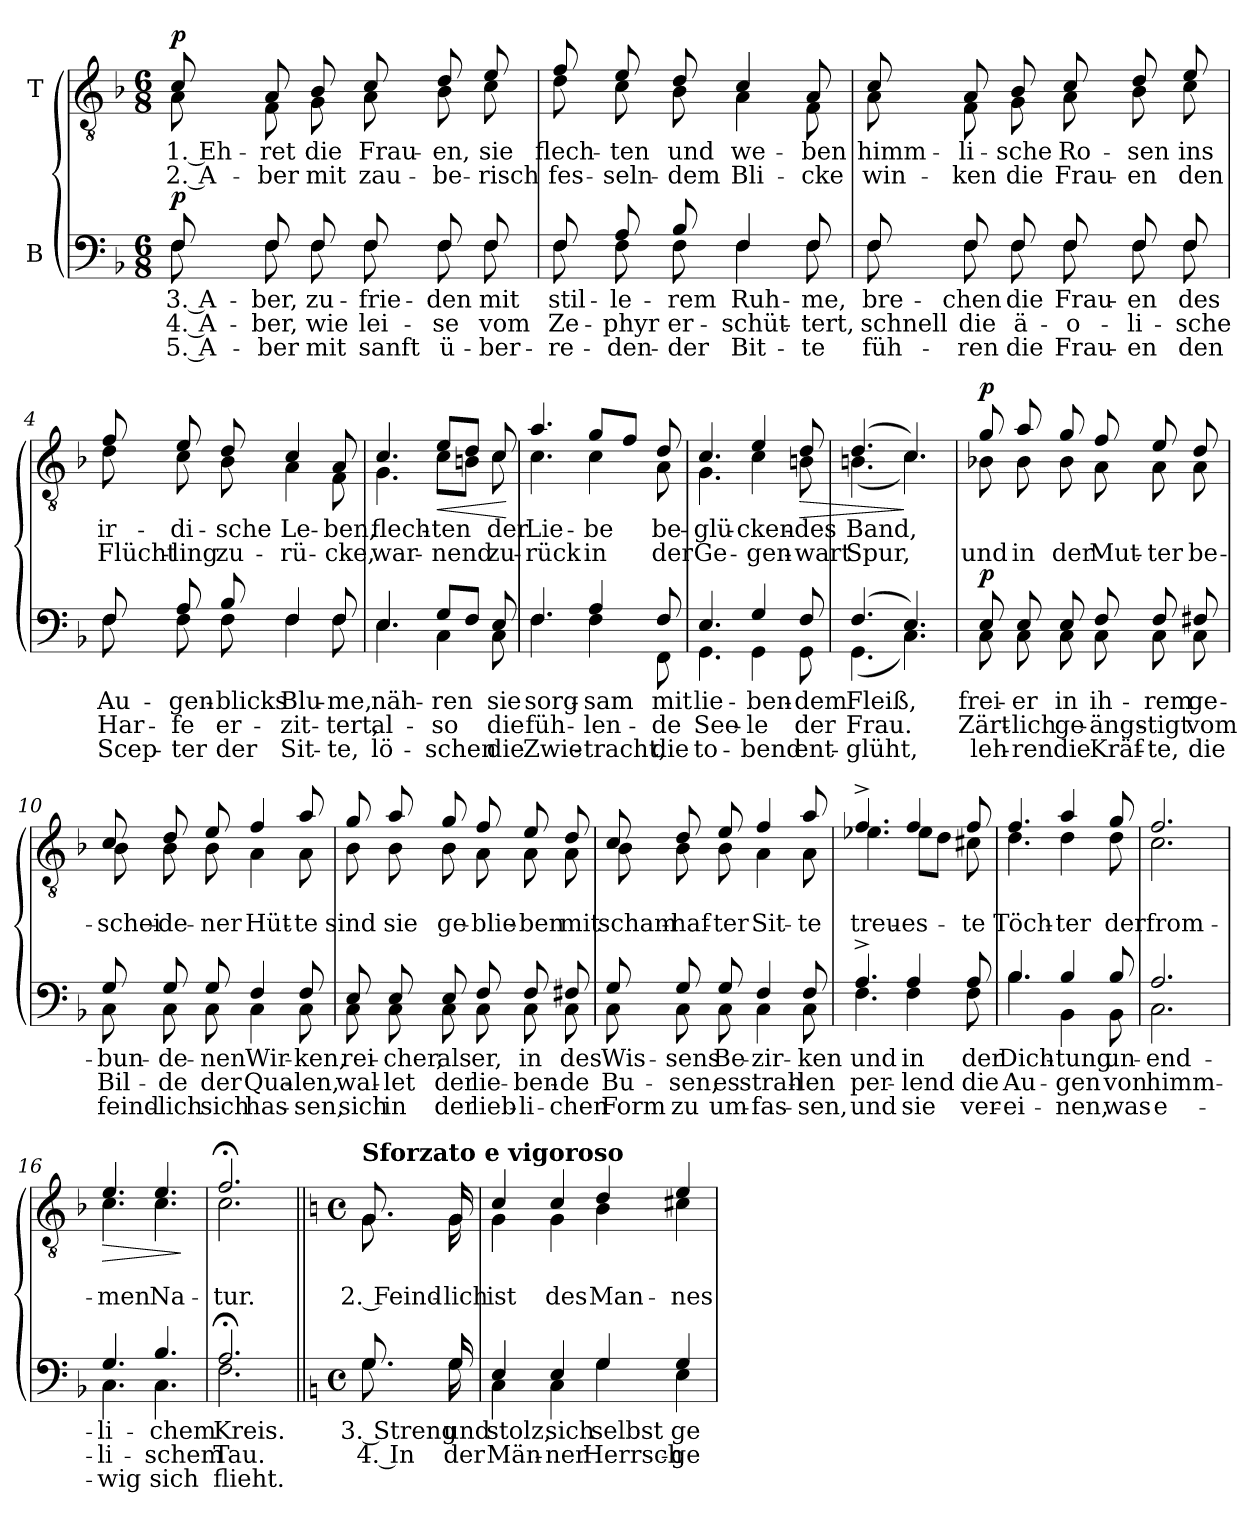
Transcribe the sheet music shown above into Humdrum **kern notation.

**kern	**text	**text	**text	**dynam	**kern	**text	**text	**dynam
*part2	*part2	*part2	*part2	*part2	*part1	*part1	*part1	*part1
*staff2	*staff2	*staff2	*staff2	*staff2	*staff1	*staff1	*staff1	*staff1
*I"B	*	*	*	*	*I"T	*	*	*
*clefF4	*	*	*	*	*clefGv2	*	*	*
*k[b-]	*	*	*	*	*k[b-]	*	*	*
*M6/8	*	*	*	*	*M6/8	*	*	*
=1	=1	=1	=1	=1	=1	=1	=1	=1
!	!	!	!	!	!LO:TX:a:B:t=Allegretto grazioso	!	!	!
!	!LO:LY:b	!LO:LY:b	!LO:LY:b	!LO:DY:a	!	!LO:LY:b	!LO:LY:b	!LO:DY:a
*^	*	*	*	*	*^	*	*	*
8F/	8F\	3. A-	4. A-	5. A-	p	8c/	8A\	1. Eh-	2. A-	p
!	!	!LO:LY:b	!LO:LY:b	!LO:LY:b	!	!	!	!LO:LY:b	!LO:LY:b	!
8F/	8F\	-ber,	-ber,	-ber	.	8A/	8F\	-ret	-ber	.
!	!	!LO:LY:b	!LO:LY:b	!LO:LY:b	!	!	!	!LO:LY:b	!LO:LY:b	!
8F/	8F\	zu-	wie	mit	.	8B-/	8G\	die	mit	.
!	!	!LO:LY:b	!LO:LY:b	!LO:LY:b	!	!	!	!LO:LY:b	!LO:LY:b	!
8F/	8F\	-frie-	lei-	sanft	.	8c/	8A\	Frau-	zau-	.
!	!	!LO:LY:b	!LO:LY:b	!LO:LY:b	!	!	!	!LO:LY:b	!LO:LY:b	!
8F/	8F\	-den	-se	ü-	.	8d/	8B-\	-en,	-be-	.
!	!	!LO:LY:b	!LO:LY:b	!LO:LY:b	!	!	!	!LO:LY:b	!LO:LY:b	!
8F/	8F\	mit	vom	-ber-	.	8e/	8c\	sie	-risch	.
=2	=2	=2	=2	=2	=2	=2	=2	=2	=2	=2
!	!	!LO:LY:b	!LO:LY:b	!LO:LY:b	!	!	!	!LO:LY:b	!LO:LY:b	!
8F/	8F\	stil-	Ze-	-re-	.	8f/	8d\	flech-	fes-	.
!	!	!LO:LY:b	!LO:LY:b	!LO:LY:b	!	!	!	!LO:LY:b	!LO:LY:b	!
8A/	8F\	-le-	-phyr	-den-	.	8e/	8c\	-ten	-seln-	.
!	!	!LO:LY:b	!LO:LY:b	!LO:LY:b	!	!	!	!LO:LY:b	!LO:LY:b	!
8B-/	8F\	-rem	er-	-der	.	8d/	8B-\	und	-dem	.
!	!	!LO:LY:b	!LO:LY:b	!LO:LY:b	!	!	!	!LO:LY:b	!LO:LY:b	!
4F/	4F\	Ruh-	-schüt-	Bit-	.	4c/	4A\	we-	Bli-	.
!	!	!LO:LY:b	!LO:LY:b	!LO:LY:b	!	!	!	!LO:LY:b	!LO:LY:b	!
8F/	8F\	-me,	-tert,	-te	.	8A/	8F\	-ben	-cke	.
=3	=3	=3	=3	=3	=3	=3	=3	=3	=3	=3
!	!	!LO:LY:b	!LO:LY:b	!LO:LY:b	!	!	!	!LO:LY:b	!LO:LY:b	!
8F/	8F\	bre-	schnell	füh-	.	8c/	8A\	himm-	win-	.
!	!	!LO:LY:b	!LO:LY:b	!LO:LY:b	!	!	!	!LO:LY:b	!LO:LY:b	!
8F/	8F\	-chen	die	-ren	.	8A/	8F\	-li-	-ken	.
!	!	!LO:LY:b	!LO:LY:b	!LO:LY:b	!	!	!	!LO:LY:b	!LO:LY:b	!
8F/	8F\	die	ä-	die	.	8B-/	8G\	-sche	die	.
!	!	!LO:LY:b	!LO:LY:b	!LO:LY:b	!	!	!	!LO:LY:b	!LO:LY:b	!
8F/	8F\	Frau-	-o-	Frau-	.	8c/	8A\	Ro-	Frau-	.
!	!	!LO:LY:b	!LO:LY:b	!LO:LY:b	!	!	!	!LO:LY:b	!LO:LY:b	!
8F/	8F\	-en	-li-	-en	.	8d/	8B-\	-sen	-en	.
!	!	!LO:LY:b	!LO:LY:b	!LO:LY:b	!	!	!	!LO:LY:b	!LO:LY:b	!
8F/	8F\	des	-sche	den	.	8e/	8c\	ins	den	.
!!LO:LB:g=z	!!
=4	=4	=4	=4	=4	=4	=4	=4	=4	=4	=4
!	!	!LO:LY:b	!LO:LY:b	!LO:LY:b	!	!	!	!LO:LY:b	!LO:LY:b	!
8F/	8F\	Au-	Har-	Scep-	.	8f/	8d\	ir-	Flücht-	.
!	!	!LO:LY:b	!LO:LY:b	!LO:LY:b	!	!	!	!LO:LY:b	!LO:LY:b	!
8A/	8F\	-gen-	-fe	-ter	.	8e/	8c\	-di-	-ling	.
!	!	!LO:LY:b	!LO:LY:b	!LO:LY:b	!	!	!	!LO:LY:b	!LO:LY:b	!
8B-/	8F\	-blicks	er-	der	.	8d/	8B-\	-sche	zu-	.
!	!	!LO:LY:b	!LO:LY:b	!LO:LY:b	!	!	!	!LO:LY:b	!LO:LY:b	!
4F/	4F\	Blu-	-zit-	Sit-	.	4c/	4A\	Le-	-rü-	.
!	!	!LO:LY:b	!LO:LY:b	!LO:LY:b	!	!	!	!LO:LY:b	!LO:LY:b	!
8F/	8F\	-me,	-tert,	-te,	.	8A/	8F\	-ben,	-cke,	.
=5	=5	=5	=5	=5	=5	=5	=5	=5	=5	=5
!	!	!LO:LY:b	!LO:LY:b	!LO:LY:b	!	!	!	!LO:LY:b	!LO:LY:b	!
4.E/	4.E\	näh-	al-	lö-	.	4.c/	4.G\	flech-	war-	.
!	!	!LO:LY:b	!LO:LY:b	!LO:LY:b	!	!	!	!LO:LY:b	!LO:LY:b	!LO:HP:b
8G/L	4C\	-ren	-so	-schen	.	8e/L	8c\L	-ten	-nend	<
8F/J	.	.	.	.	.	8d/J	8Bn\J	.	.	.
!	!	!LO:LY:b	!LO:LY:b	!LO:LY:b	!	!	!	!LO:LY:b	!LO:LY:b	!
8E/	8C\	sie	die	die	.	8c/	8c\	der	zu-	.
*v	*v	*	*	*	*	*	*	*	*	*
*	*	*	*	*	*v	*v	*	*	*
.	.	.	.	.	.	.	.	[
=6	=6	=6	=6	=6	=6	=6	=6	=6
!	!LO:LY:b	!LO:LY:b	!LO:LY:b	!	!	!LO:LY:b	!LO:LY:b	!
*^	*	*	*	*	*^	*	*	*
4.F/	4.F\	sorg-	füh-	Zwie-	.	4.a/	4.c\	Lie-	-rück	.
!	!	!LO:LY:b	!LO:LY:b	!LO:LY:b	!	!	!	!LO:LY:b	!LO:LY:b	!
4A/	4F\	-sam	-len-	-tracht,	.	8g/L	4c\	-be	in	.
.	.	.	.	.	.	8f/J	.	.	.	.
!	!	!LO:LY:b	!LO:LY:b	!LO:LY:b	!	!	!	!LO:LY:b	!LO:LY:b	!
8F/	8FF\	mit	-de	die	.	8d/	8A\	be-	der	.
=7	=7	=7	=7	=7	=7	=7	=7	=7	=7	=7
!	!	!LO:LY:b	!LO:LY:b	!LO:LY:b	!	!	!	!LO:LY:b	!LO:LY:b	!
4.E/	4.GG\	lie-	See-	to-	.	4.c/	4.G\	-glü-	Ge-	.
!	!	!LO:LY:b	!LO:LY:b	!LO:LY:b	!	!	!	!LO:LY:b	!LO:LY:b	!
4G/	4GG\	-ben-	-le	-bend	.	4e/	4c\	-cken-	-gen-	.
!	!	!LO:LY:b	!LO:LY:b	!LO:LY:b	!	!	!	!LO:LY:b	!LO:LY:b	!LO:HP:b
8F/	8GG\	-dem	der	ent-	.	8d/	8Bn\	-des	-wart	>
=8	=8	=8	=8	=8	=8	=8	=8	=8	=8	=8
!	!	!LO:LY:b	!LO:LY:b	!LO:LY:b	!	!	!	!LO:LY:b	!LO:LY:b	!
(>4.F/	(4.GG\	Fleiß,	Frau.	-glüht,	.	(>4.d/	(4.Bn\	Band,	Spur,	.
4.E/)	4.C\)	.	.	.	.	4.c/)	4.c\)	.	.	]
!!LO:LB:g=z	!!
=9	=9	=9	=9	=9	=9	=9	=9	=9	=9	=9
!	!	!LO:LY:b	!LO:LY:b	!LO:LY:b	!	!	!	!LO:LY:b	!	!
!	!	!	!	!	!LO:DY:a	!	!	!	!LO:LY:b	!LO:DY:a
8E/	8C\	frei-	Zärt-	leh-	p	8g/	8B-X\	.	und	p
!	!	!LO:LY:b	!LO:LY:b	!LO:LY:b	!	!	!	!LO:LY:b	!	!
!	!	!	!	!	!	!	!	!	!LO:LY:b	!
8E/	8C\	-er	-lich	-ren	.	8a/	8B-\	.	in	.
!	!	!LO:LY:b	!LO:LY:b	!LO:LY:b	!	!	!	!LO:LY:b	!	!
!	!	!	!	!	!	!	!	!	!LO:LY:b	!
8E/	8C\	in	ge-	die	.	8g/	8B-\	.	der	.
!	!	!LO:LY:b	!LO:LY:b	!LO:LY:b	!	!	!	!LO:LY:b	!	!
!	!	!	!	!	!	!	!	!	!LO:LY:b	!
8F/	8C\	ih-	-ängs-	Kräf-	.	8f/	8A\	.	Mut-	.
!	!	!LO:LY:b	!LO:LY:b	!LO:LY:b	!	!	!	!LO:LY:b	!	!
!	!	!	!	!	!	!	!	!	!LO:LY:b	!
8F/	8C\	-rem	-tigt	-te,	.	8e/	8A\	.	-ter	.
!	!	!LO:LY:b	!LO:LY:b	!LO:LY:b	!	!	!	!LO:LY:b	!	!
!	!	!	!	!	!	!	!	!	!LO:LY:b	!
8F#X/	8C\	ge-	vom	die	.	8d/	8A\	.	be-	.
=10	=10	=10	=10	=10	=10	=10	=10	=10	=10	=10
!	!	!LO:LY:b	!LO:LY:b	!LO:LY:b	!	!	!	!LO:LY:b	!	!
!	!	!	!	!	!	!	!	!	!LO:LY:b	!
8G/	8C\	-bun-	Bil-	feind-	.	8c/	8B-\	.	-schei-	.
!	!	!LO:LY:b	!LO:LY:b	!LO:LY:b	!	!	!	!LO:LY:b	!	!
!	!	!	!	!	!	!	!	!	!LO:LY:b	!
8G/	8C\	-de-	-de	-lich	.	8d/	8B-\	.	-de-	.
!	!	!LO:LY:b	!LO:LY:b	!LO:LY:b	!	!	!	!LO:LY:b	!	!
!	!	!	!	!	!	!	!	!	!LO:LY:b	!
8G/	8C\	-nen	der	sich	.	8e/	8B-\	.	-ner	.
!	!	!LO:LY:b	!LO:LY:b	!LO:LY:b	!	!	!	!LO:LY:b	!	!
!	!	!	!	!	!	!	!	!	!LO:LY:b	!
4F/	4C\	Wir-	Qua-	has-	.	4f/	4A\	.	Hüt-	.
!	!	!LO:LY:b	!LO:LY:b	!LO:LY:b	!	!	!	!LO:LY:b	!	!
!	!	!	!	!	!	!	!	!	!LO:LY:b	!
8F/	8C\	-ken,	-len,	-sen,	.	8a/	8A\	.	-te	.
=11	=11	=11	=11	=11	=11	=11	=11	=11	=11	=11
!	!	!LO:LY:b	!LO:LY:b	!LO:LY:b	!	!	!	!LO:LY:b	!	!
!	!	!	!	!	!	!	!	!	!LO:LY:b	!
8E/	8C\	rei-	wal-	sich	.	8g/	8B-\	.	sind	.
!	!	!LO:LY:b	!LO:LY:b	!LO:LY:b	!	!	!	!LO:LY:b	!	!
!	!	!	!	!	!	!	!	!	!LO:LY:b	!
8E/	8C\	-cher,	-let	in	.	8a/	8B-\	.	sie	.
!	!	!LO:LY:b	!LO:LY:b	!LO:LY:b	!	!	!	!LO:LY:b	!	!
!	!	!	!	!	!	!	!	!	!LO:LY:b	!
8E/	8C\	als	der	der	.	8g/	8B-\	.	ge-	.
!	!	!LO:LY:b	!LO:LY:b	!LO:LY:b	!	!	!	!LO:LY:b	!	!
!	!	!	!	!	!	!	!	!	!LO:LY:b	!
8F/	8C\	er,	lie-	lieb-	.	8f/	8A\	.	-blie-	.
!	!	!LO:LY:b	!LO:LY:b	!LO:LY:b	!	!	!	!LO:LY:b	!	!
!	!	!	!	!	!	!	!	!	!LO:LY:b	!
8F/	8C\	in	-ben-	-li-	.	8e/	8A\	.	-ben	.
!	!	!LO:LY:b	!LO:LY:b	!LO:LY:b	!	!	!	!LO:LY:b	!	!
!	!	!	!	!	!	!	!	!	!LO:LY:b	!
8F#X/	8C\	des	-de	-chen	.	8d/	8A\	.	mit	.
!!LO:LB:g=z	!!
=12	=12	=12	=12	=12	=12	=12	=12	=12	=12	=12
!	!	!LO:LY:b	!LO:LY:b	!LO:LY:b	!	!	!	!LO:LY:b	!	!
!	!	!	!	!	!	!	!	!	!LO:LY:b	!
8G/	8C\	Wis-	Bu-	Form	.	8c/	8B-\	.	scham-	.
!	!	!LO:LY:b	!LO:LY:b	!LO:LY:b	!	!	!	!LO:LY:b	!	!
!	!	!	!	!	!	!	!	!	!LO:LY:b	!
8G/	8C\	-sens	-sen,	zu	.	8d/	8B-\	.	-haf-	.
!	!	!LO:LY:b	!LO:LY:b	!LO:LY:b	!	!	!	!LO:LY:b	!	!
!	!	!	!	!	!	!	!	!	!LO:LY:b	!
8G/	8C\	Be-	es	um-	.	8e/	8B-\	.	-ter	.
!	!	!LO:LY:b	!LO:LY:b	!LO:LY:b	!	!	!	!LO:LY:b	!	!
!	!	!	!	!	!	!	!	!	!LO:LY:b	!
4F/	4C\	-zir-	strah-	-fas-	.	4f/	4A\	.	Sit-	.
!	!	!LO:LY:b	!LO:LY:b	!LO:LY:b	!	!	!	!LO:LY:b	!	!
!	!	!	!	!	!	!	!	!	!LO:LY:b	!
8F/	8C\	-ken	-len	-sen,	.	8a/	8A\	.	-te	.
=13	=13	=13	=13	=13	=13	=13	=13	=13	=13	=13
!	!	!LO:LY:b	!LO:LY:b	!LO:LY:b	!	!	!	!LO:LY:b	!	!
!	!	!	!	!	!	!	!	!	!LO:LY:b	!
4.A^/	4.F\	und	per-	und	.	4.f^/	4.e-X\	.	treu-	.
!	!	!LO:LY:b	!LO:LY:b	!LO:LY:b	!	!	!	!LO:LY:b	!	!
!	!	!	!	!	!	!	!	!	!LO:LY:b	!
4A/	4F\	in	-lend	sie	.	4f/	8e-\L	.	-es-	.
.	.	.	.	.	.	.	8d\J	.	.	.
!	!	!LO:LY:b	!LO:LY:b	!LO:LY:b	!	!	!	!LO:LY:b	!	!
!	!	!	!	!	!	!	!	!	!LO:LY:b	!
8A/	8F\	der	die	ver-	.	8f/	8c#X\	.	-te	.
=14	=14	=14	=14	=14	=14	=14	=14	=14	=14	=14
!	!	!LO:LY:b	!LO:LY:b	!LO:LY:b	!	!	!	!LO:LY:b	!	!
!	!	!	!	!	!	!	!	!	!LO:LY:b	!
4.B-/	4.B-\	Dich-	Au-	-ei-	.	4.f/	4.d\	.	Töch-	.
!	!	!LO:LY:b	!LO:LY:b	!LO:LY:b	!	!	!	!LO:LY:b	!	!
!	!	!	!	!	!	!	!	!	!LO:LY:b	!
4B-/	4BB-\	-tung	-gen	-nen,	.	4a/	4d\	.	-ter	.
!	!	!LO:LY:b	!LO:LY:b	!LO:LY:b	!	!	!	!LO:LY:b	!	!
!	!	!	!	!	!	!	!	!	!LO:LY:b	!
8B-/	8BB-\	un-	von	was	.	8g/	8d\	.	der	.
=15	=15	=15	=15	=15	=15	=15	=15	=15	=15	=15
!	!	!LO:LY:b	!LO:LY:b	!LO:LY:b	!	!	!	!LO:LY:b	!	!
!	!	!	!	!	!	!	!	!	!LO:LY:b	!
2.A/	2.C\	-end-	himm-	e-	.	2.f/	2.c\	.	from-	.
=16	=16	=16	=16	=16	=16	=16	=16	=16	=16	=16
!	!	!LO:LY:b	!LO:LY:b	!LO:LY:b	!	!	!	!LO:LY:b	!	!LO:HP:b
!	!	!	!	!	!	!	!	!	!LO:LY:b	!
4.G/	4.C\	-li-	-li-	-wig	.	4.e/	4.c\	.	-men	>
!	!	!LO:LY:b	!LO:LY:b	!LO:LY:b	!	!	!	!LO:LY:b	!	!
!	!	!	!	!	!	!	!	!	!LO:LY:b	!
4.B-/	4.C\	-chem	-schem	sich	.	4.e/	4.c\	.	Na-	.
*v	*v	*	*	*	*	*	*	*	*	*
*	*	*	*	*	*v	*v	*	*	*
.	.	.	.	.	.	.	.	]
=17	=17	=17	=17	=17	=17	=17	=17	=17
!	!LO:LY:b	!LO:LY:b	!LO:LY:b	!	!	!LO:LY:b	!	!
*^	*	*	*	*	*^	*	*	*
!	!	!	!	!	!	!	!	!	!LO:LY:b	!
2.A;</	2.F\	Kreis.	Tau.	flieht.	.	2.f;</	2.c\	.	-tur.	.
!!LO:PB:g=z	!!
=17X1||	=17X1||	=17X1||	=17X1||	=17X1||	=17X1||	=17X1||	=17X1||	=17X1||	=17X1||	=17X1||
*k[]	*	*	*	*	*	*k[]	*	*	*	*
*M4/4	*	*	*	*	*	*M4/4	*	*	*	*
*met(c)	*	*	*	*	*	*met(c)	*	*	*	*
!	!	!	!	!	!	!LO:TX:a:B:t=Sforzato e vigoroso	!	!	!	!
!	!	!LO:LY:b	!LO:LY:b	!	!	!	!	!LO:LY:b	!	!
!	!	!	!	!	!	!	!	!	!LO:LY:b	!
8.G/	8.G\	3. Streng	4. In	.	.	8.G/	8.G\	.	2. Feind-	.
!	!	!LO:LY:b	!LO:LY:b	!	!	!	!	!LO:LY:b	!	!
!	!	!	!	!	!	!	!	!	!LO:LY:b	!
16G/	16G\	und	der	.	.	16G/	16G\	.	-lich	.
=18	=18	=18	=18	=18	=18	=18	=18	=18	=18	=18
!	!	!LO:LY:b	!LO:LY:b	!	!	!	!	!LO:LY:b	!	!
!	!	!	!	!	!	!	!	!	!LO:LY:b	!
4E/	4C\	stolz,	Män-	.	.	4c/	4G\	.	ist	.
!	!	!LO:LY:b	!LO:LY:b	!	!	!	!	!LO:LY:b	!	!
!	!	!	!	!	!	!	!	!	!LO:LY:b	!
4E/	4C\	sich	-ner	.	.	4c/	4G\	.	des	.
!	!	!LO:LY:b	!LO:LY:b	!	!	!	!	!LO:LY:b	!	!
!	!	!	!	!	!	!	!	!	!LO:LY:b	!
4G/	4G\	selbst	Herrsch-	.	.	4d/	4B\	.	Man-	.
!	!	!LO:LY:b	!LO:LY:b	!	!	!	!	!LO:LY:b	!	!
!	!	!	!	!	!	!	!	!	!LO:LY:b	!
4G/	4E\	ge-	-ge-	.	.	4e/	4c#X\	.	-nes	.
*v	*v	*	*	*	*	*	*	*	*	*
*	*	*	*	*	*v	*v	*	*	*
=	=	=	=	=	=	=	=	=
*-	*-	*-	*-	*-	*-	*-	*-	*-
